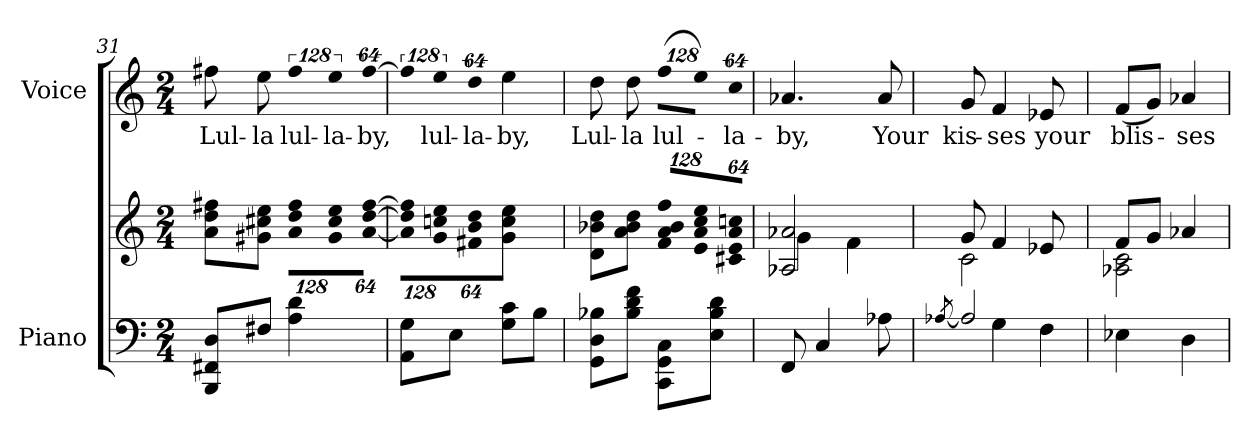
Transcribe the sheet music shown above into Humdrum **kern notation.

**kern	**kern	**kern	**text
*part2	*part2	*part1	*part1
*staff3	*staff2	*staff1	*staff1
*I"Piano	*	*I"Voice	*
*I'Pno.	*	*I'Voice	*
!!LO:LB:g=z
*clefF4	*clefG2	*clefG2	*
*k[]	*k[]	*k[]	*
*C:	*C:	*C:	*
*M2/4	*M2/4	*M2/4	*
=31	=31	=31	=31
!	!	!	!LO:LY:b:color=#000000
8BBBi/ 8FF#Xi 8DiL	8ai\ 8ddi 8ff#XiL	8ff#Xi\	Lul-
!	!	!	!LO:LY:b:color=#000000
8F#Xi/J	8g#Xi\ 8cc#Xi 8eeiJ	8eei\	-la
*	*Xbrackettup	*	*
!	!LO:N:vis=8	!LO:N:vis=8	!
!	!	!	!LO:LY:b:color=#000000
4Ai\ 4di	1024%85ai\ 1024%85ddi 1024%85ff#iL	1024%85ff#i\	lul-
!	!LO:N:vis=8	!LO:N:vis=8	!
!	!	!	!LO:LY:b:color=#000000
.	1024%85g#i\ 1024%85cc#i 1024%85eei	1024%85eei\	-la-
!	!LO:N:vis=8	!LO:N:vis=8	!
!	!	!	!LO:LY:b:color=#000000
.	[<512%43ai\ [>512%43ddi [>512%43ff#iJ	[>512%43ff#i\	-by,
=32	=32	=32	=32
!	!LO:N:vis=8	!LO:N:vis=8	!
8AAi\ 8GiL	1024%85ai\] 1024%85ddi] 1024%85ff#i]L	1024%85ff#i\]	.
!	!LO:N:vis=8	!LO:N:vis=8	!
!	!	!	!LO:LY:b:color=#000000
.	1024%85gi\ 1024%85ccni 1024%85eei	1024%85eei\	lul-
8Ei\J	.	.	.
!	!LO:N:vis=8	!LO:N:vis=8	!
!	!	!	!LO:LY:b:color=#000000
.	512%43f#Xi\ 512%43bi 512%43ddiJ	512%43ddi\	-la-
!	!	!	!LO:LY:b:color=#000000
8Gi\ 8ciL	4gi\ 4cci 4eei	4eei\	-by,
8Bi\J	.	.	.
=33	=33	=33	=33
!	!	!	!LO:LY:b:color=#000000
8GGi\ 8Di 8B-XiL	8di\ 8b-Xi 8ddiL	8ddi\	Lul-
!	!	!	!LO:LY:b:color=#000000
8B-i\ 8di 8fiJ	8ai\ 8b-i 8ddiJ	8ddi\	-la
!	!LO:N:vis=8	!LO:N:vis=8	!
!	!	!	!LO:LY:b:color=#000000
8CCi\ 8GGi 8CiL	1024%85fi/ 1024%85ai 1024%85b-i 1024%85ffiL	(1024%85ffi\L	lul-
!	!LO:N:vis=8	!LO:N:vis=8	!
.	1024%85ei/ 1024%85ai 1024%85cci 1024%85eei	1024%85eei\J)	.
8Ei\ 8B-i 8diJ	.	.	.
!	!LO:N:vis=8	!LO:N:vis=8	!
!	!	!	!LO:LY:b:color=#000000
.	512%43c#Xi/ 512%43ei 512%43ai 512%43ccniJ	512%43cci\	-la-
!!LO:LB:g=z
=34	=34	=34	=34
*	*^	*	*
!	!	!	!	!LO:LY:b:color=#000000
8FFi/	2A-Xi/ 2a-Xi	4gi\	4.a-Xi/	-by,
4Ci/	.	.	.	.
.	.	4fi\	.	.
!	!	!	!	!LO:LY:b:color=#000000
8A-Xi\	.	.	8a-i/	Your
=35	=35	=35	=35	=35
*^	*	*	*	*
[>8qA-Xi/	8qryy	.	.	.	.
!	!	!	!	!	!LO:LY:b:color=#000000
2A-i/]	4Gi\	8gi/	2ci\	8gi/	kis-
!	!	!	!	!	!LO:LY:b:color=#000000
.	.	4fi/	.	4fi/	-ses
.	4Fi\	.	.	.	.
!	!	!	!	!	!LO:LY:b:color=#000000
.	.	8e-Xi/	.	8e-Xi/	your
*v	*v	*	*	*	*
=36	=36	=36	=36	=36
!	!	!	!	!LO:LY:b:color=#000000
4E-Xi\	8fi/L	2A-Xi\ 2ci	(8fi/L	blis-
.	8gi/J	.	8gi/J)	.
!	!	!	!	!LO:LY:b:color=#000000
4Di\	4a-Xi/	.	4a-Xi/	-ses
*	*v	*v	*	*
=	=	=	=
*-	*-	*-	*-
